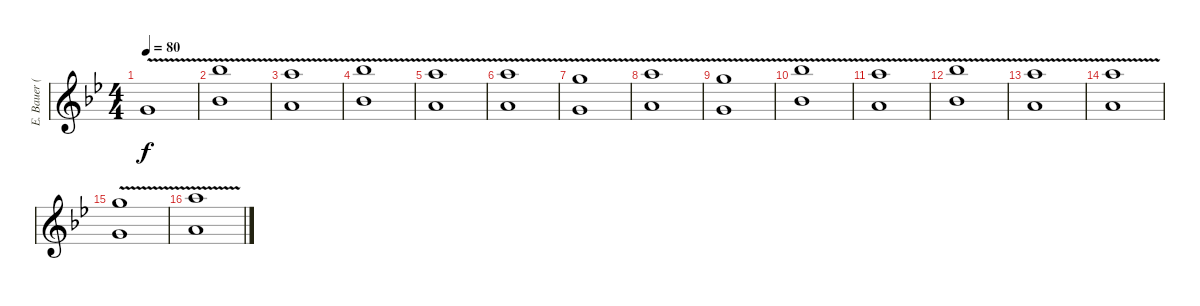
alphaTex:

\track ("E. Bauer (Keyboard)" "E. Bauer (") {instrument violin}
\staff {score}
\tuning (E4 B3 G3 D3 A2 E2) {hide}
\ts (4 4)
\tempo 80
\clef g2
\ks gminor
3.1{v}.1{dy f} |
(6.1{v} 23.2{v}).1 |
(5.1{v} 22.2{v}).1 |
(6.1{v} 23.2{v}).1 |
(5.1{v} 22.2{v}).1 |
(5.1{v} 22.2{v}).1 |
(3.1{v} 20.2{v}).1 |
(5.1{v} 22.2{v}).1 |
(3.1{v} 20.2{v}).1 |
(6.1{v} 23.2{v}).1 |
(5.1{v} 22.2{v}).1 |
(6.1{v} 23.2{v}).1 |
(5.1{v} 22.2{v}).1 |
(5.1{v} 22.2{v}).1 |
(3.1{v} 20.2{v}).1 |
(5.1{v} 22.2{v}).1
